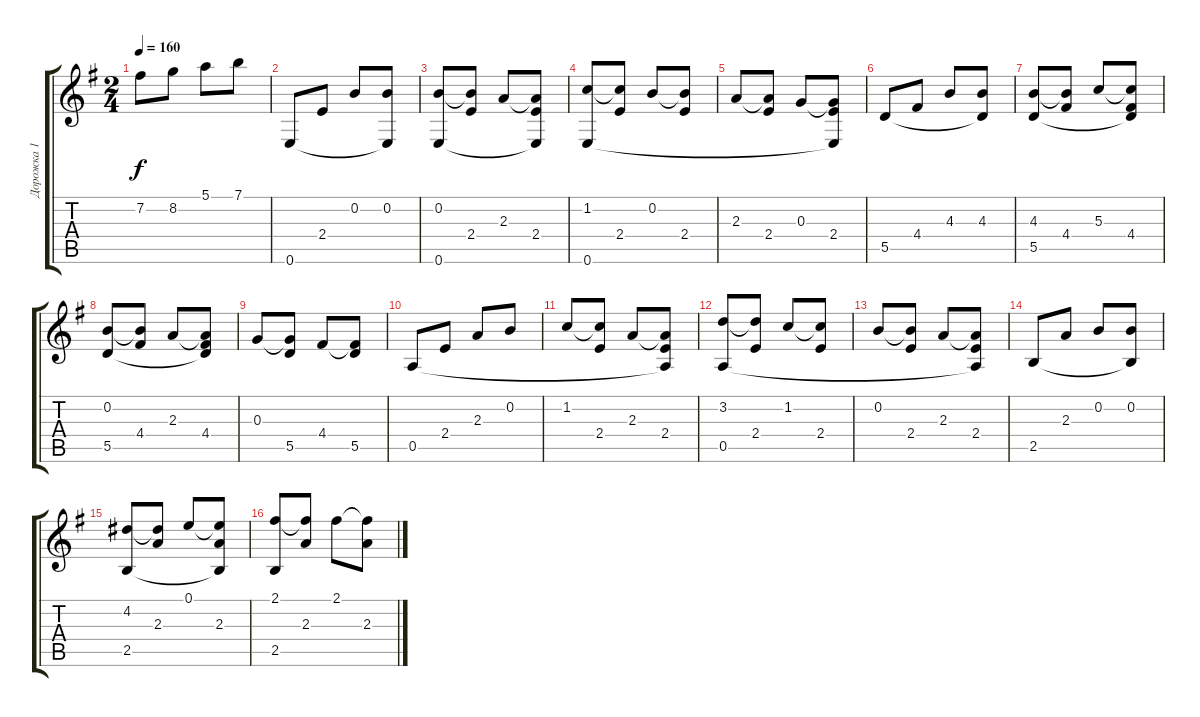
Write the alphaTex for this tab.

\track ("Дорожка 1" "Дорожка 1") {instrument acousticguitarnylon}
\staff {score tabs}
\tuning (E4 B3 G3 D3 A2 E2) {hide}
\ts (2 4)
\tempo 160
\clef g2
\ks eminor
7.2.8{dy f} 8.2.8 5.1.8 7.1.8 |
0.6.8 2.4.8 0.2.8 (0.2 0.6{t}).8 |
(0.2 0.6).8 (0.2{t} 2.4).8 2.3.8 (2.3{t} 2.4 0.6{t}).8 |
(1.2 0.6).8 (1.2{t} 2.4).8 0.2.8 (0.2{t} 2.4).8 |
2.3.8 (2.3{t} 2.4).8 0.3.8 (0.3{t} 2.4 0.6{t}).8 |
5.5.8 4.4.8 4.3.8 (4.3 5.5{t}).8 |
(4.3 5.5).8 (4.3{t} 4.4).8 5.3.8 (5.3{t} 4.4 5.5{t}).8 |
(0.2 5.5).8 (0.2{t} 4.4).8 2.3.8 (2.3{t} 4.4 5.5{t}).8 |
0.3.8 (0.3{t} 5.5).8 4.4.8 (4.4{t} 5.5).8 |
0.5.8 2.4.8 2.3.8 0.2.8 |
1.2.8 (1.2{t} 2.4).8 2.3.8 (2.3{t} 2.4 0.5{t}).8 |
(3.2 0.5).8 (3.2{t} 2.4).8 1.2.8 (1.2{t} 2.4).8 |
0.2.8 (0.2{t} 2.4).8 2.3.8 (2.3{t} 2.4 0.5{t}).8 |
2.5.8 2.3.8 0.2.8 (0.2 2.5{t}).8 |
(4.2 2.5).8 (4.2{t} 2.3).8 0.1.8 (0.1{t} 2.3 2.5{t}).8 |
(2.1 2.5).8 (2.1{t} 2.3).8 2.1.8 (2.1{t} 2.3).8
